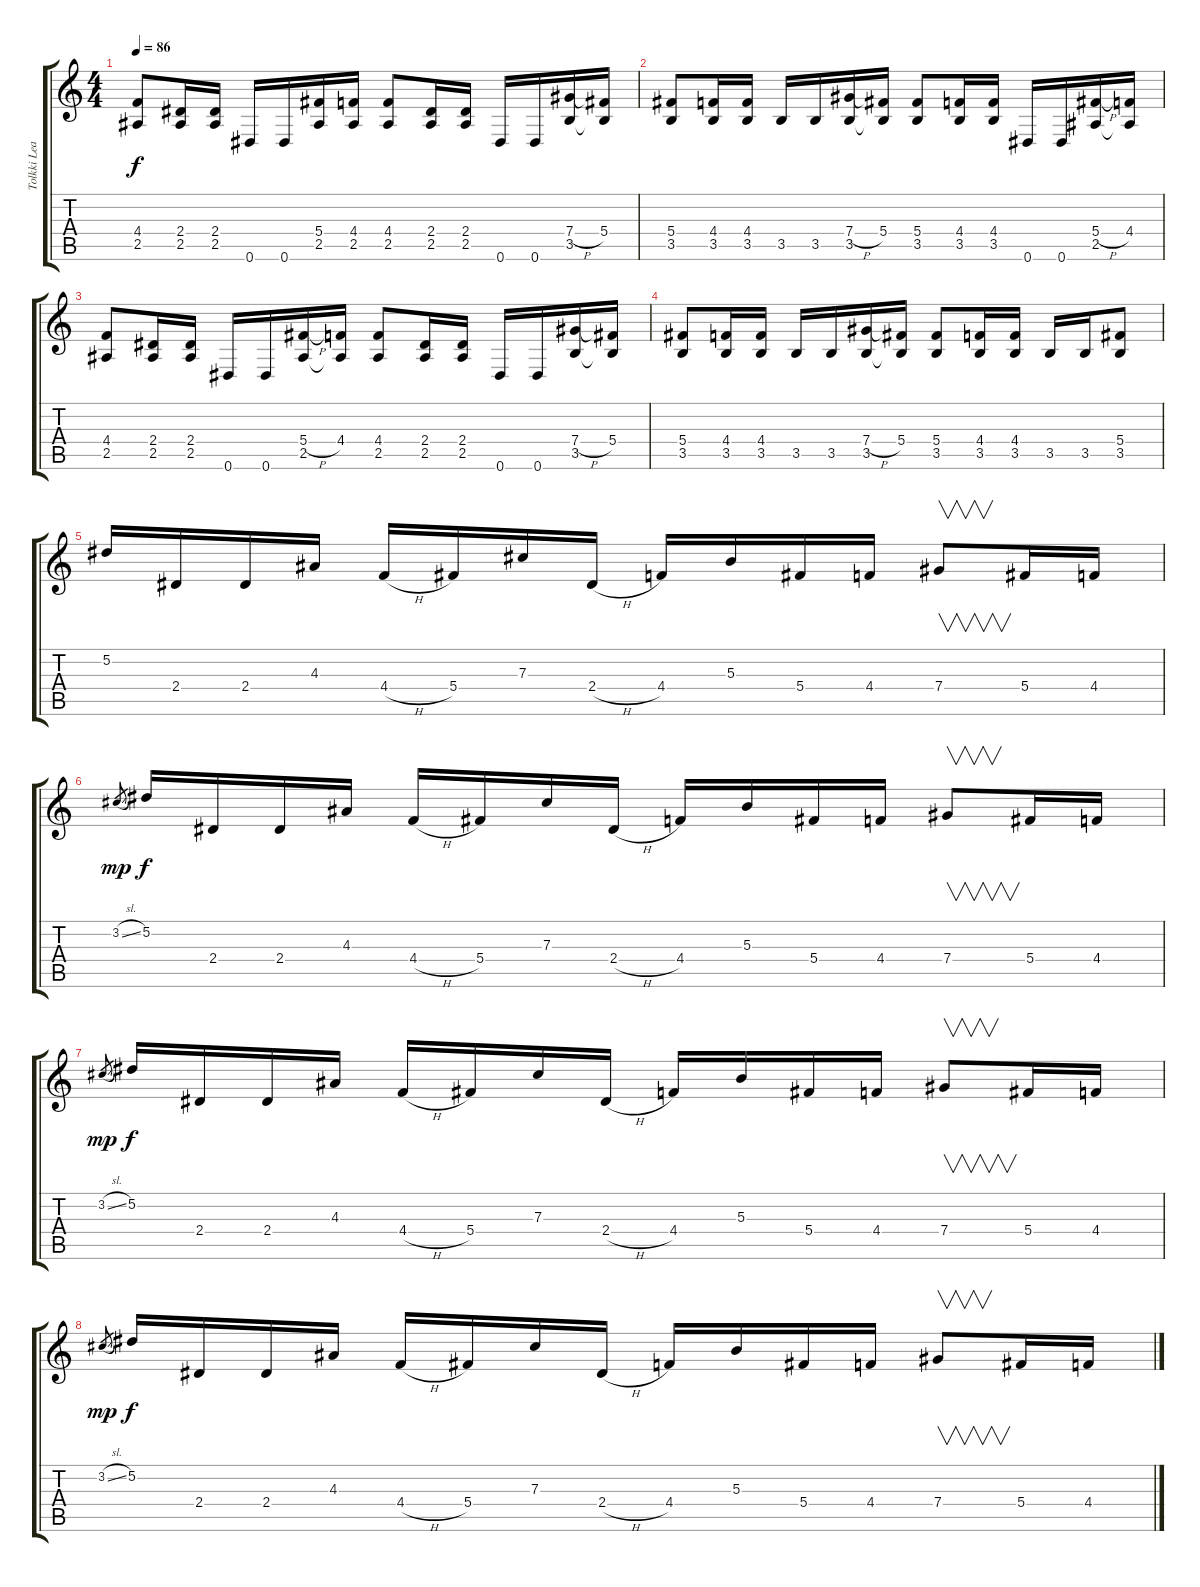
\track ("Tolkki Lead" "Tolkki Lea") {instrument overdrivenguitar}
\staff {score tabs}
\tuning (Eb4 Bb3 Gb3 Db3 Ab2 Eb2) {hide}
\ts (4 4)
\tempo 86
\clef g2
\ks c
(4.4 2.5).8{dy f} (2.4 2.5).16 (2.4 2.5).16 0.6.16 0.6.16 (5.4 2.5).16 (4.4 2.5).16 (4.4 2.5).8 (2.4 2.5).16 (2.4 2.5).16 0.6.16 0.6.16 (7.4{h} 3.5).16 (5.4 3.5{t}).16 |
(5.4 3.5).8 (4.4 3.5).16 (4.4 3.5).16 3.5.16 3.5.16 (7.4{h} 3.5).16 (5.4 3.5{t}).16 (5.4 3.5).8 (4.4 3.5).16 (4.4 3.5).16 0.6.16 0.6.16 (5.4{h} 2.5).16 (4.4 2.5{t}).16 |
(4.4 2.5).8 (2.4 2.5).16 (2.4 2.5).16 0.6.16 0.6.16 (5.4{h} 2.5).16 (4.4 2.5{t}).16 (4.4 2.5).8 (2.4 2.5).16 (2.4 2.5).16 0.6.16 0.6.16 (7.4{h} 3.5).16 (5.4 3.5{t}).16 |
(5.4 3.5).8 (4.4 3.5).16 (4.4 3.5).16 3.5.16 3.5.16 (7.4{h} 3.5).16 (5.4 3.5{t}).16 (5.4 3.5).8 (4.4 3.5).16 (4.4 3.5).16 3.5.16 3.5.16 (5.4 3.5).8 |
5.2.16 2.4.16 2.4.16 4.3.16 4.4{h}.16 5.4.16 7.3.16 2.4{h}.16 4.4.16 5.3.16 5.4.16 4.4.16 7.4.8{v} 5.4.16 4.4.16 |
3.2{sl}.8{gr dy mp} 5.2.16{dy f} 2.4.16 2.4.16 4.3.16 4.4{h}.16 5.4.16 7.3.16 2.4{h}.16 4.4.16 5.3.16 5.4.16 4.4.16 7.4.8{v} 5.4.16 4.4.16 |
3.2{sl}.8{gr dy mp} 5.2.16{dy f} 2.4.16 2.4.16 4.3.16 4.4{h}.16 5.4.16 7.3.16 2.4{h}.16 4.4.16 5.3.16 5.4.16 4.4.16 7.4.8{v} 5.4.16 4.4.16 |
3.2{sl}.8{gr dy mp} 5.2.16{dy f} 2.4.16 2.4.16 4.3.16 4.4{h}.16 5.4.16 7.3.16 2.4{h}.16 4.4.16 5.3.16 5.4.16 4.4.16 7.4.8{v} 5.4.16 4.4.16
